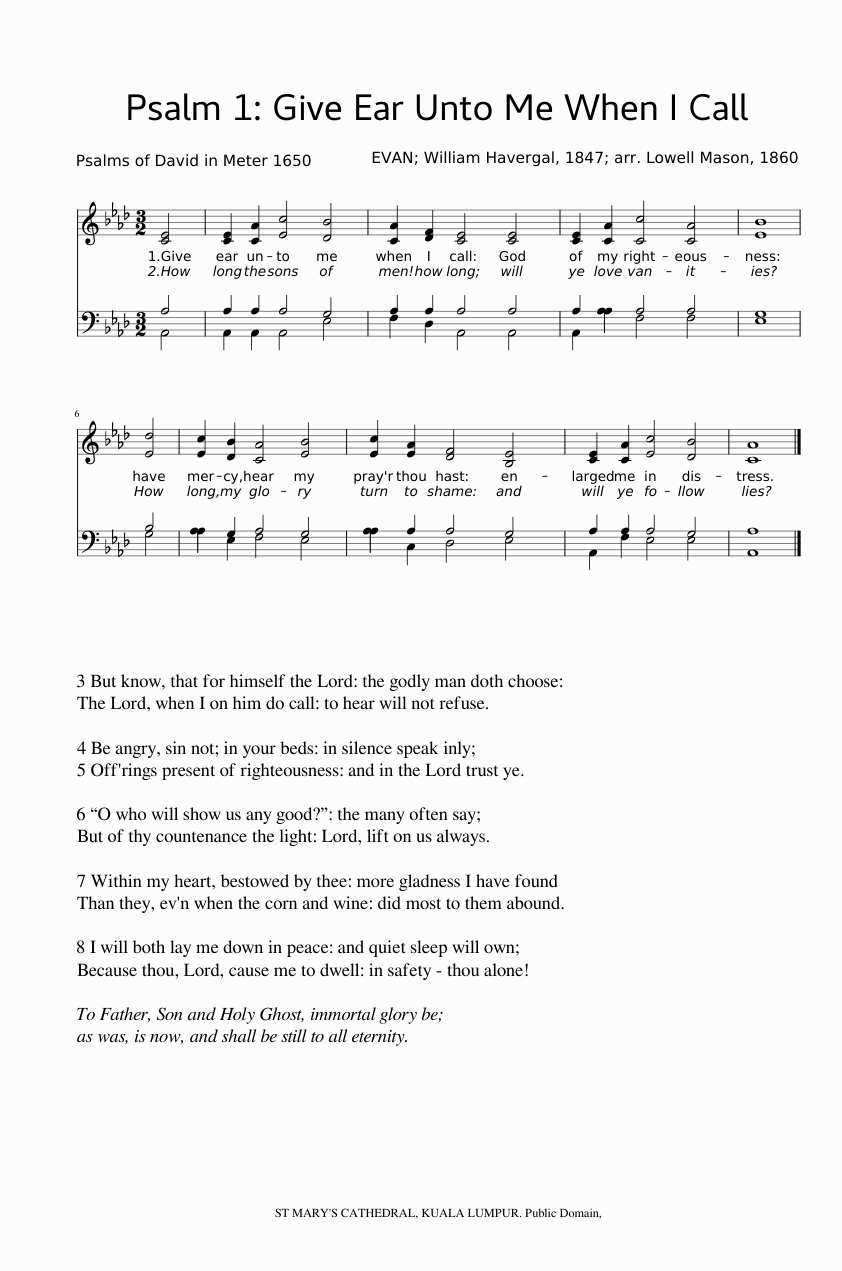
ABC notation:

X:1
%%score 1 ( 2 3 )
L:1/8
M:3/2
I:linebreak $
K:Ab
V:1 treble
V:2 bass
V:3 bass
V:1
 [CE]4 | [CE]2 [CA]2 [Ec]4 [DB]4 | [CA]2 [DF]2 [CE]4 [CE]4 | [CE]2 [CA]2 [Cc]4 [CA]4 | [EB]8 |$ %5
 [Ed]4 | [Ec]2 [DB]2 [CA]4 [EB]4 | [Ec]2 [EA]2 [DF]4 [B,E]4 | [CE]2 [CA]2 [Ec]4 [DB]4 | [CA]8 |] %10
V:2
 A,4 | A,2 A,2 A,4 G,4 | A,2 A,2 A,4 A,4 | A,2 A,2 A,4 A,4 | G,8 |$ %5
 B,4 | A,2 G,2 A,4 G,4 | A,2 A,2 A,4 G,4 | A,2 A,2 A,4 G,4 | A,8 |] %10
V:3
 A,,4 | A,,2 A,,2 A,,4 E,4 | F,2 D,2 A,,4 A,,4 | A,,2 A,2 F,4 F,4 | E,8 |$ %5
 G,4 | A,2 E,2 F,4 E,4 | A,2 C,2 D,4 E,4 | A,,2 F,2 E,4 E,4 | A,,8 |] %10
